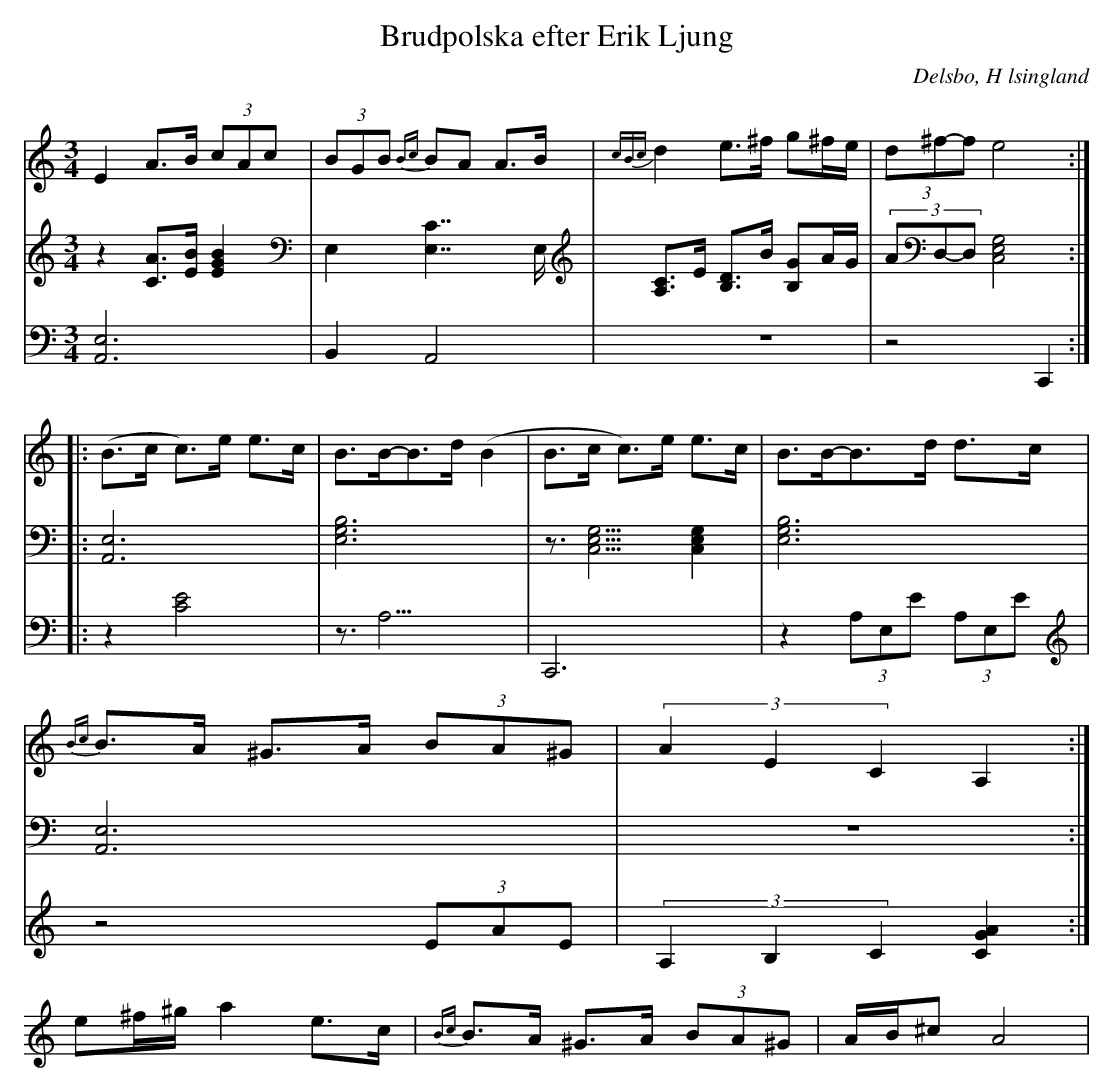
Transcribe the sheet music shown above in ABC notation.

X:1
T: Brudpolska efter Erik Ljung
Q: 105
O: Delsbo, H lsingland
M: 3/4
L: 1/8
K: Am
V:1
V:2
V:3 Merge
V:1
E2 A>B (3cAc| (3BGB {Bc}BA A>B|{cBc}d2 e>^f g^f/e/|(3d^f-f e4 :|
|:(B>c c)>e e>c|B>B-B>d (B2|B>c c)>e e>c|B>B-B>d d>c|
{Bc}B>A ^G>A (3BA^G|(3A2E2C2 A,2:|
e^f/^g/ a2 e>c|{Bc}B>A ^G>A (3BA^G|A/B/^c A4|
V:2
z2 [AC]>[BE] [B2E2G2]|E,2 [C7/2E,7/2]E,/|[A,C]>E [B,D]>B [B,G]A/G/|(3AD,-D, [E,4G,4C,4]:|
|:[A,,6E,6]|[E,6G,6B,6]|z3/2[E,5/2G,5/2C,5/2] [E,2G,2C,2]|[E,6G,6B,6]|
[A,,6E,6]|z6:|
V:3
[A,,6E,6]|B,,2 A,,4|z6|z4  C,,2:|
|:z2 [C4E4]|z3<A,3|C,,6|z2 (3A,E,E (3A,E,E|
z4 (3EAE|(3A,2B,2C2 [G2A2C2]:|
